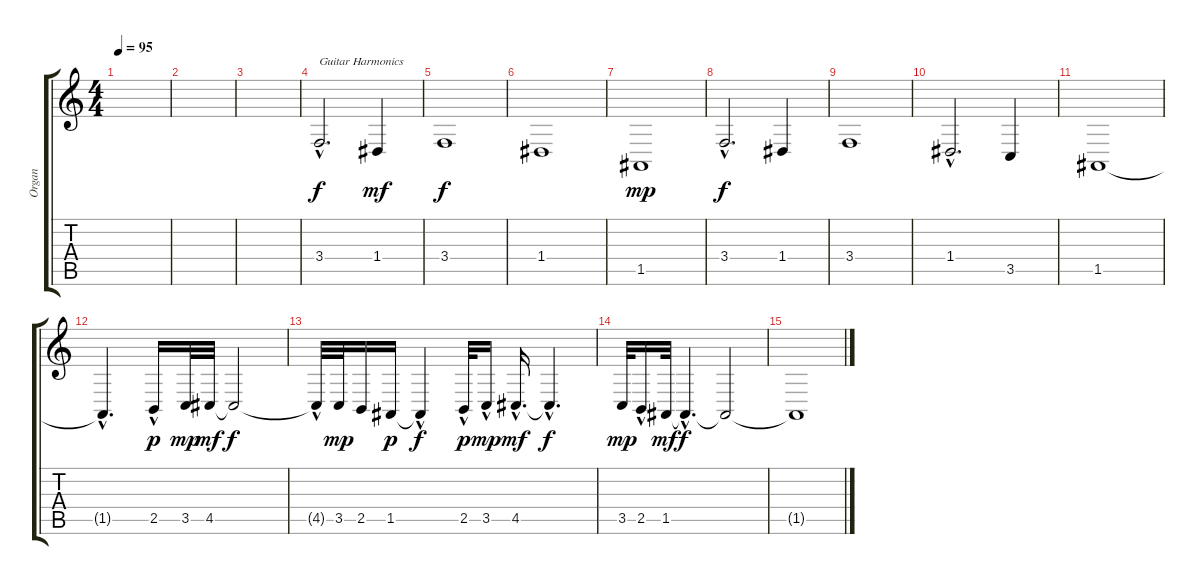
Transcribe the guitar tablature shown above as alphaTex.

\track ("Organ" "Organ") {instrument clarinet}
\staff {score tabs}
\tuning (E4 B3 G3 D3 A2 E2) {hide}
\ts (4 4)
\tempo 95
\clef g2
\ks c
|
|
|
3.4{hac}.2{d txt "Guitar Harmonics" instrument guitarharmonics} 1.4.4{dy mf} |
3.4.1{dy f} |
1.4.1 |
1.5.1{dy mp} |
3.4{hac}.2{d dy f} 1.4.4 |
3.4.1 |
1.4{hac}.2{d} 3.5.4 |
1.5.1 |
1.5{hac t}.4{d} 2.5{hac}.16{dy p} 3.5.32{dy mp} 4.5.32{dy mf} 4.5{t}.2{dy f} |
4.5{hac t}.32 3.5.32{dy mp} 2.5.16 1.5.16{dy p} 1.5{hac t}.4{dy f} 2.5{hac}.32{dy p} 3.5{hac}.16{dy mp} 4.5{hac}.16{d dy mf} 4.5{hac t}.4{d dy f} |
3.5.32{dy mp} 2.5{hac}.16 1.5.32{dy mf} 1.5{hac t}.4{d dy f} 1.5{t}.2 |
1.5{t}.1
